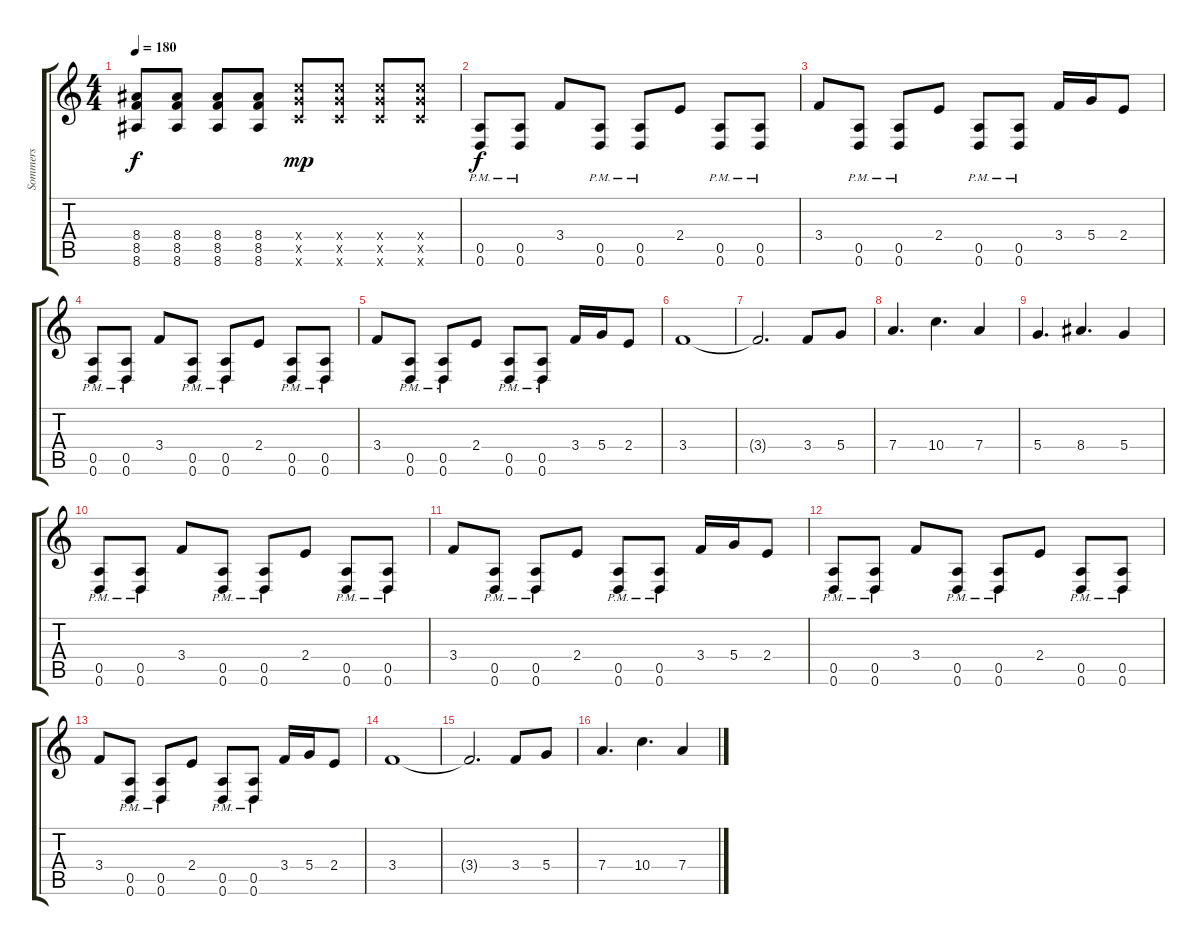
\track ("Sommers" "Sommers") {instrument overdrivenguitar}
\staff {score tabs}
\tuning (E4 B3 G3 D3 A2 D2) {hide}
\ts (4 4)
\tempo 180
\clef g2
\ks c
(8.4 8.5 8.6).8{dy f} (8.4 8.5 8.6).8 (8.4 8.5 8.6).8 (8.4 8.5 8.6).8 (10.4{x} 10.5{x} 10.6{x}).8{dy mp instrument overdrivenguitar} (10.4{x} 10.5{x} 10.6{x}).8 (10.4{x} 10.5{x} 10.6{x}).8 (10.4{x} 10.5{x} 10.6{x}).8 |
(0.5{pm} 0.6{pm}).8{dy f balance 16} (0.5{pm} 0.6{pm}).8 3.4.8 (0.5{pm} 0.6{pm}).8 (0.5{pm} 0.6{pm}).8 2.4.8 (0.5{pm} 0.6{pm}).8 (0.5{pm} 0.6{pm}).8 |
3.4.8 (0.5{pm} 0.6{pm}).8 (0.5{pm} 0.6{pm}).8 2.4.8 (0.5{pm} 0.6{pm}).8 (0.5{pm} 0.6{pm}).8 3.4.16 5.4.16 2.4.8 |
(0.5{pm} 0.6{pm}).8 (0.5{pm} 0.6{pm}).8 3.4.8 (0.5{pm} 0.6{pm}).8 (0.5{pm} 0.6{pm}).8 2.4.8 (0.5{pm} 0.6{pm}).8 (0.5{pm} 0.6{pm}).8 |
3.4.8 (0.5{pm} 0.6{pm}).8 (0.5{pm} 0.6{pm}).8 2.4.8 (0.5{pm} 0.6{pm}).8 (0.5{pm} 0.6{pm}).8 3.4.16 5.4.16 2.4.8 |
3.4.1 |
3.4{t}.2{d} 3.4.8 5.4.8 |
7.4.4{d} 10.4.4{d} 7.4.4 |
5.4.4{d} 8.4.4{d} 5.4.4 |
(0.5{pm} 0.6{pm}).8 (0.5{pm} 0.6{pm}).8 3.4.8 (0.5{pm} 0.6{pm}).8 (0.5{pm} 0.6{pm}).8 2.4.8 (0.5{pm} 0.6{pm}).8 (0.5{pm} 0.6{pm}).8 |
3.4.8 (0.5{pm} 0.6{pm}).8 (0.5{pm} 0.6{pm}).8 2.4.8 (0.5{pm} 0.6{pm}).8 (0.5{pm} 0.6{pm}).8 3.4.16 5.4.16 2.4.8 |
(0.5{pm} 0.6{pm}).8 (0.5{pm} 0.6{pm}).8 3.4.8 (0.5{pm} 0.6{pm}).8 (0.5{pm} 0.6{pm}).8 2.4.8 (0.5{pm} 0.6{pm}).8 (0.5{pm} 0.6{pm}).8 |
3.4.8 (0.5{pm} 0.6{pm}).8 (0.5{pm} 0.6{pm}).8 2.4.8 (0.5{pm} 0.6{pm}).8 (0.5{pm} 0.6{pm}).8 3.4.16 5.4.16 2.4.8 |
3.4.1 |
3.4{t}.2{d} 3.4.8 5.4.8 |
7.4.4{d} 10.4.4{d} 7.4.4
